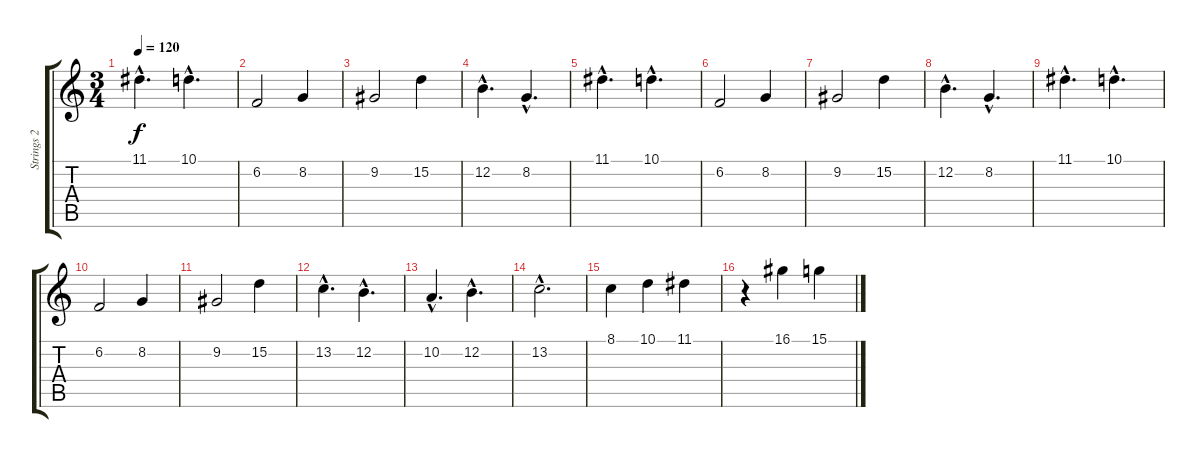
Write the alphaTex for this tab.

\track ("Strings 2" "Strings 2") {instrument stringensemble1}
\staff {score tabs}
\tuning (E4 B3 G3 D3 A2 E2) {hide}
\ts (3 4)
\tempo 120
\clef g2
\ks c
11.1{hac}.4{d dy f} 10.1{hac}.4{d} |
6.2.2 8.2.4 |
9.2.2 15.2.4 |
12.2{hac}.4{d} 8.2{hac}.4{d} |
11.1{hac}.4{d} 10.1{hac}.4{d} |
6.2.2 8.2.4 |
9.2.2 15.2.4 |
12.2{hac}.4{d} 8.2{hac}.4{d} |
11.1{hac}.4{d} 10.1{hac}.4{d} |
6.2.2 8.2.4 |
9.2.2 15.2.4 |
13.2{hac}.4{d} 12.2{hac}.4{d} |
10.2{hac}.4{d} 12.2{hac}.4{d} |
13.2{hac}.2{d} |
8.1.4 10.1.4 11.1.4 |
r.4 16.1.4 15.1.4
